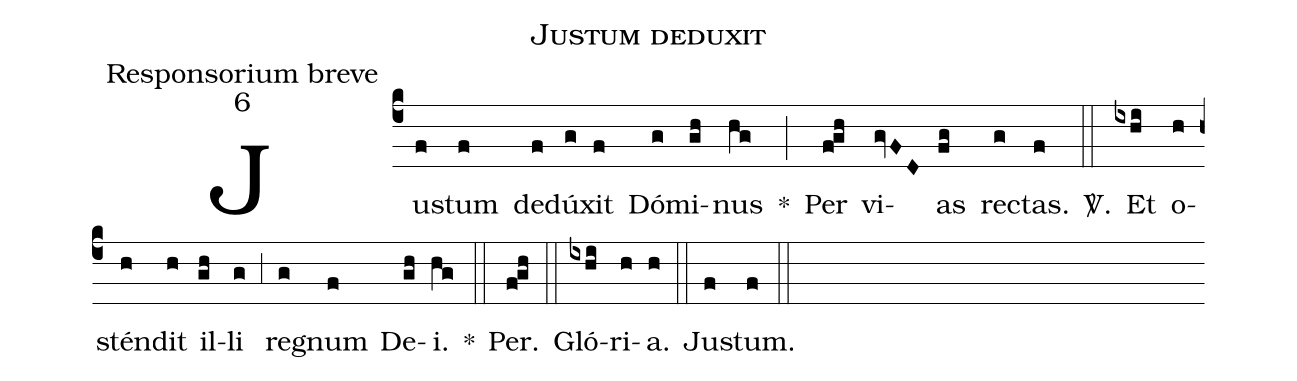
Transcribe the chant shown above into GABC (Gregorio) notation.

name:Justum deduxit;
office-part:Responsorium breve;
mode:6;
%%
(c4) Ju(f)stum(f) de(f)dú(g)xit(f) Dó(g)mi(gh)nus(hg) *(;) Per(f!gh) vi(gvFD)as(fg) re(g)ctas.(f) <sp>V/</sp>.(::) Et(ixhi) o(h)stén(h)dit(h) il(gh)li(g) (;3) re(g)gnum(f) De(gh)i.(hg) *(::) Per.(f!gh) (::) Gló(ixhi)ri(h)a.(h) (::) Ju(f)stum.(f) (::)
